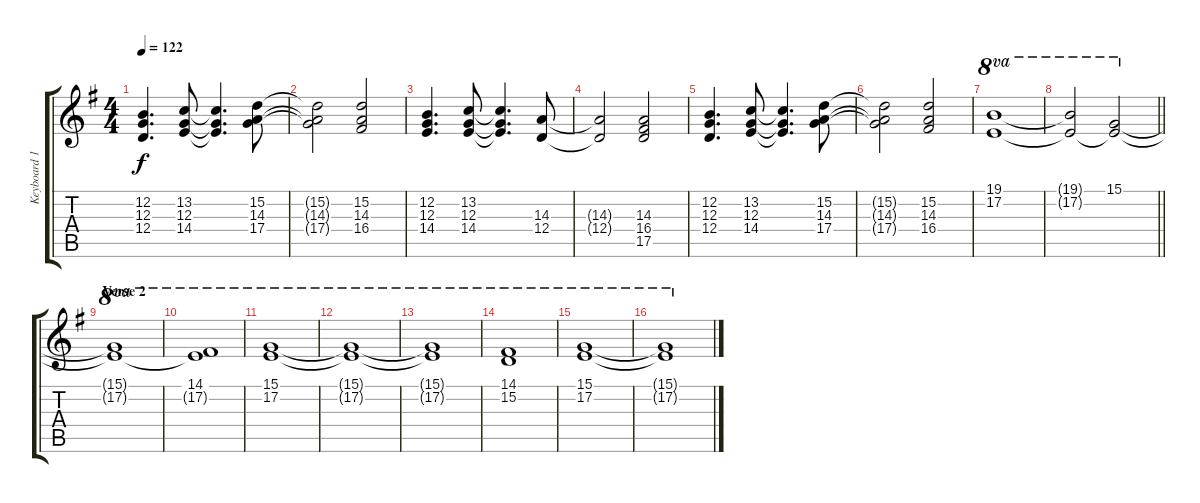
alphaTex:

\track ("Keyboard 1" "Keyboard 1") {instrument stringensemble1}
\staff {score tabs}
\tuning (E4 B3 G3 D3 A2 E2) {hide}
\ts (4 4)
\tempo 122
\clef g2
\ks eminor
(12.2 12.3 12.4).4{d dy f} (13.2 12.3 14.4).8 (13.2{t} 12.3{t} 14.4{t}).4{d} (15.2 14.3 17.4).8 |
(15.2{t} 14.3{t} 17.4{t}).2 (15.2 14.3 16.4).2 |
(12.2 12.3 14.4).4{d} (13.2 12.3 14.4).8 (13.2{t} 12.3{t} 14.4{t}).4{d} (14.3 12.4).8 |
(14.3{t} 12.4{t}).2 (14.3 16.4 17.5).2 |
(12.2 12.3 12.4).4{d} (13.2 12.3 14.4).8 (13.2{t} 12.3{t} 14.4{t}).4{d} (15.2 14.3 17.4).8 |
(15.2{t} 14.3{t} 17.4{t}).2 (15.2 14.3 16.4).2 |
(19.1 17.2).1{ot 8va} |
\barLineRight lightlight
(19.1{t} 17.2{t}).2{ot 8va} (15.1 17.2{t}).2{ot 8va} |
\section ("" "Verse 2")
(15.1{t} 17.2{t}).1{ot 8va} |
(14.1 17.2{t}).1{ot 8va} |
(15.1 17.2).1{ot 8va} |
(15.1{t} 17.2{t}).1{ot 8va} |
(15.1{t} 17.2{t}).1{ot 8va} |
(14.1 15.2).1{ot 8va} |
(15.1 17.2).1{ot 8va} |
(15.1{t} 17.2{t}).1{ot 8va}
